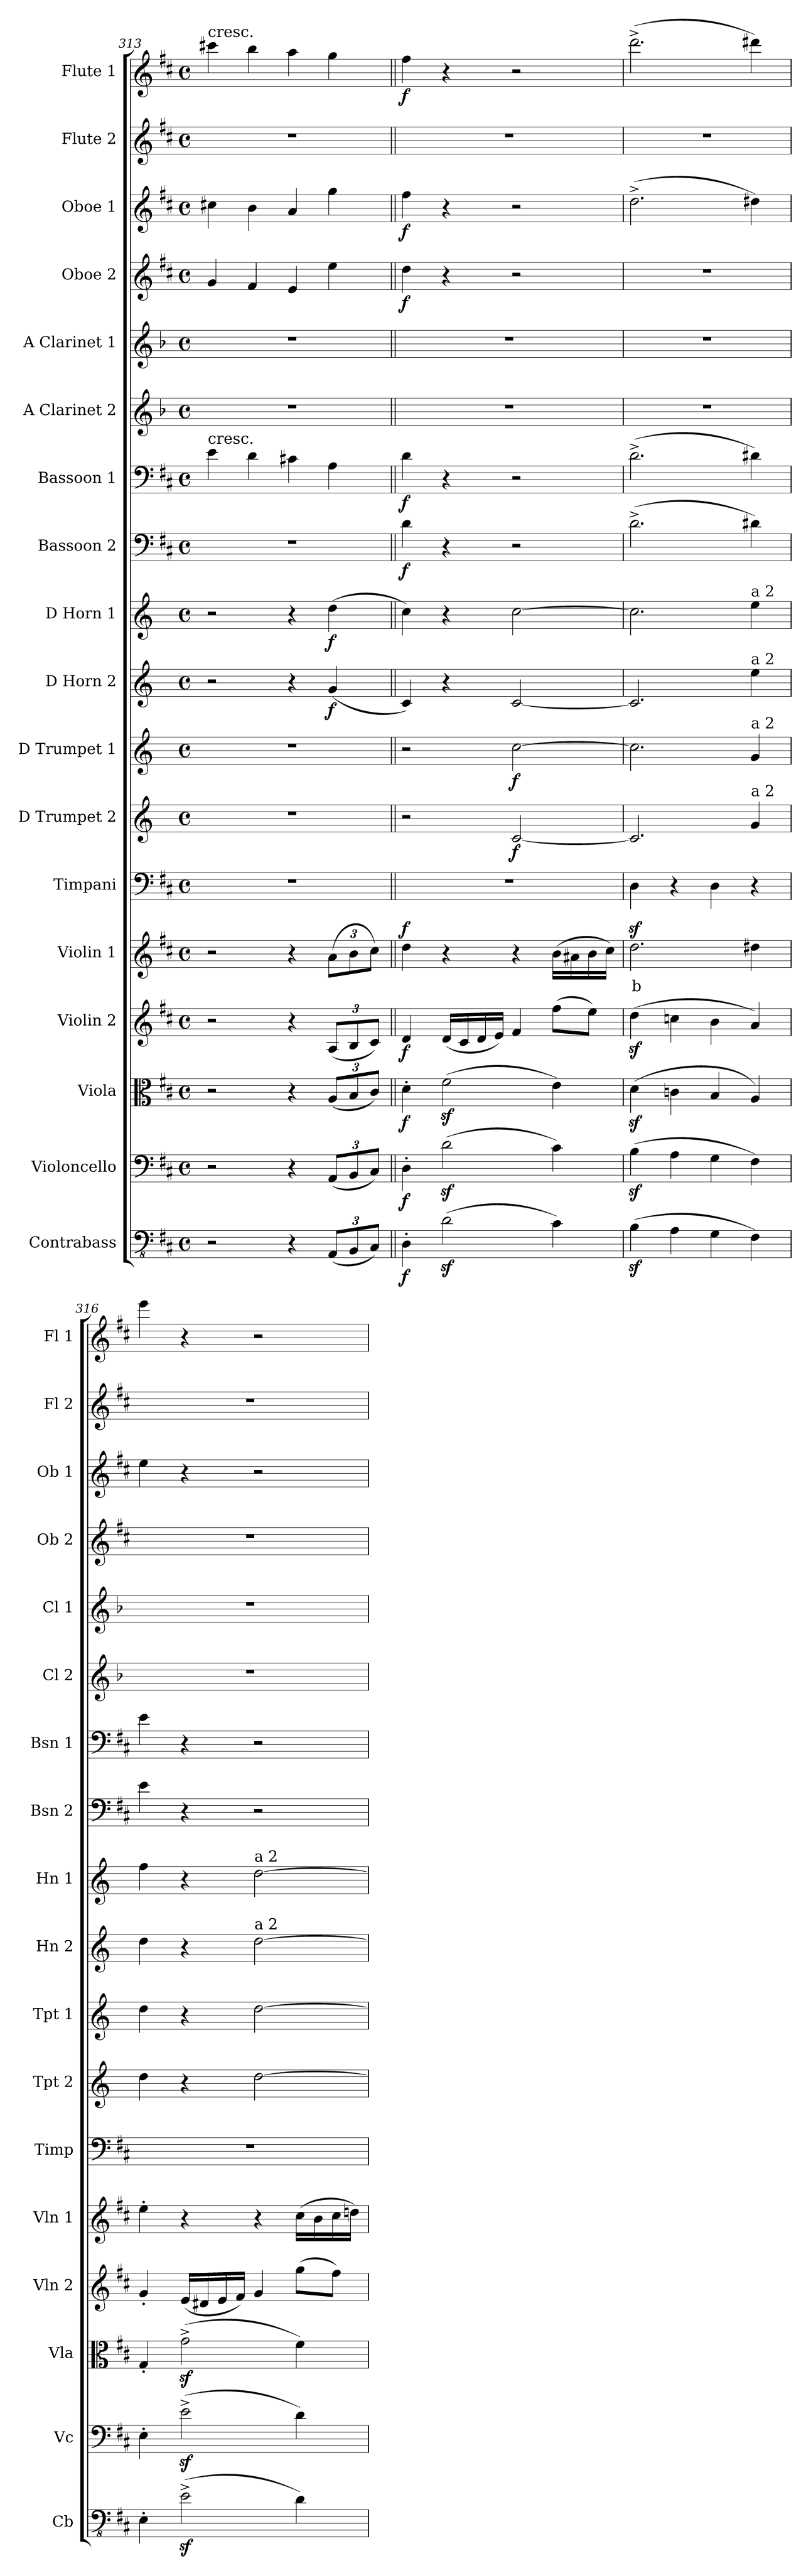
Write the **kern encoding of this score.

**kern	**dynam	**kern	**dynam	**kern	**dynam	**kern	**dynam	**kern	**text	**dynam	**kern	**kern	**dynam	**kern	**dynam	**kern	**dynam	**kern	**dynam	**kern	**dynam	**kern	**dynam	**kern	**kern	**kern	**dynam	**kern	**dynam	**kern	**kern	**dynam
*part18	*part18	*part17	*part17	*part16	*part16	*part15	*part15	*part14	*part14	*part14	*part13	*part12	*part12	*part11	*part11	*part10	*part10	*part9	*part9	*part8	*part8	*part7	*part7	*part6	*part5	*part4	*part4	*part3	*part3	*part2	*part1	*part1
*staff18	*staff18	*staff17	*staff17	*staff16	*staff16	*staff15	*staff15	*staff14	*staff14	*staff14	*staff13	*staff12	*staff12	*staff11	*staff11	*staff10	*staff10	*staff9	*staff9	*staff8	*staff8	*staff7	*staff7	*staff6	*staff5	*staff4	*staff4	*staff3	*staff3	*staff2	*staff1	*staff1
*I"Contrabass	*	*I"Violoncello	*	*I"Viola	*	*I"Violin 2	*	*I"Violin 1	*	*	*I"Timpani	*I"D Trumpet 2	*	*I"D Trumpet 1	*	*I"D Horn 2	*	*I"D Horn 1	*	*I"Bassoon 2	*	*I"Bassoon 1	*	*I"A Clarinet 2	*I"A Clarinet 1	*I"Oboe 2	*	*I"Oboe 1	*	*I"Flute 2	*I"Flute 1	*
*I'Cb	*	*I'Vc	*	*I'Vla	*	*I'Vln 2	*	*I'Vln 1	*	*	*I'Timp	*I'Tpt 2	*	*I'Tpt 1	*	*I'Hn 2	*	*I'Hn 1	*	*I'Bsn 2	*	*I'Bsn 1	*	*I'Cl 2	*I'Cl 1	*I'Ob 2	*	*I'Ob 1	*	*I'Fl 2	*I'Fl 1	*
*clefFv4	*	*clefF4	*	*clefC3	*	*clefG2	*	*clefG2	*	*	*clefF4	*clefG2	*	*clefG2	*	*clefG2	*	*clefG2	*	*clefF4	*	*clefF4	*	*clefG2	*clefG2	*clefG2	*	*clefG2	*	*clefG2	*clefG2	*
*	*	*	*	*	*	*	*	*	*	*	*	*ITrd-1c-2	*	*ITrd-1c-2	*	*ITrd6c10	*	*ITrd6c10	*	*	*	*	*	*ITrd2c3	*ITrd2c3	*	*	*	*	*	*	*
*k[f#c#]	*	*k[f#c#]	*	*k[f#c#]	*	*k[f#c#]	*	*k[f#c#]	*	*	*k[f#c#]	*k[f#c#]	*	*k[f#c#]	*	*k[f#c#]	*	*k[f#c#]	*	*k[f#c#]	*	*k[f#c#]	*	*k[f#c#]	*k[f#c#]	*k[f#c#]	*	*k[f#c#]	*	*k[f#c#]	*k[f#c#]	*
*M4/4	*	*M4/4	*	*M4/4	*	*M4/4	*	*M4/4	*	*	*M4/4	*M4/4	*	*M4/4	*	*M4/4	*	*M4/4	*	*M4/4	*	*M4/4	*	*M4/4	*M4/4	*M4/4	*	*M4/4	*	*M4/4	*M4/4	*
*met(c)	*	*met(c)	*	*met(c)	*	*met(c)	*	*met(c)	*	*	*met(c)	*met(c)	*	*met(c)	*	*met(c)	*	*met(c)	*	*met(c)	*	*met(c)	*	*met(c)	*met(c)	*met(c)	*	*met(c)	*	*met(c)	*met(c)	*
=313	=313	=313	=313	=313	=313	=313	=313	=313	=313	=313	=313	=313	=313	=313	=313	=313	=313	=313	=313	=313	=313	=313	=313	=313	=313	=313	=313	=313	=313	=313	=313	=313
!	!	!	!	!	!	!	!	!	!	!	!	!	!	!	!	!	!	!	!	!	!	!	!	!	!	!	!	!	!	!	!LO:TX:a:t=cresc.	!
!	!	!	!	!	!	!	!	!	!	!	!	!	!	!	!	!	!	!	!	!	!	!LO:TX:a:t=cresc.	!	!	!	!	!	!	!	!	!	!
2r	.	2r	.	2r	.	2r	.	2r	.	.	1r	1r	.	1r	.	2r	.	2r	.	1r	.	4e\	.	1r	1r	4g/	.	4cc#X\	.	1r	4ccc#X\	.
.	.	.	.	.	.	.	.	.	.	.	.	.	.	.	.	.	.	.	.	.	.	4d\	.	.	.	4f#/	.	4b\	.	.	4bb\	.
4r	.	4r	.	4r	.	4r	.	4r	.	.	.	.	.	.	.	4r	.	4r	.	.	.	4c#X\	.	.	.	4e/	.	4a/	.	.	4aa\	.
*Xbrackettup	*	*Xbrackettup	*	*Xbrackettup	*	*Xbrackettup	*	*Xbrackettup	*	*	*	*	*	*	*	*	*	*	*	*	*	*	*	*	*	*	*	*	*	*	*	*
!	!	!	!	!	!	!	!	!	!	!	!	!	!	!	!	!	!LO:DY:b	!	!LO:DY:b	!	!	!	!	!	!	!	!	!	!	!	!	!
(12AAA/L	.	(12AA/L	.	(12A/L	.	(12A/L	.	(12a\L	.	.	.	.	.	.	.	(4A/	f	(4e\	f	.	.	4A\	.	.	.	4ee\	.	4gg\	.	.	4gg\	.
12BBB/	.	12BB/	.	12B/	.	12B/	.	12b\	.	.	.	.	.	.	.	.	.	.	.	.	.	.	.	.	.	.	.	.	.	.	.	.
12CC#/J)	.	12C#/J)	.	12c#/J)	.	12c#/J)	.	12cc#\J)	.	.	.	.	.	.	.	.	.	.	.	.	.	.	.	.	.	.	.	.	.	.	.	.
=314||	=314||	=314||	=314||	=314||	=314||	=314||	=314||	=314||	=314||	=314||	=314||	=314||	=314||	=314||	=314||	=314||	=314||	=314||	=314||	=314||	=314||	=314||	=314||	=314||	=314||	=314||	=314||	=314||	=314||	=314||	=314||	=314||
!	!LO:DY:b	!	!LO:DY:b	!	!LO:DY:b	!	!LO:DY:b	!	!	!LO:DY:b	!	!	!	!	!	!	!	!	!	!	!LO:DY:b	!	!LO:DY:b	!	!	!	!LO:DY:b	!	!LO:DY:b	!	!	!LO:DY:b
4DD'\	f	4D'\	f	4d'\	f	4d/	f	4dd\	.	f	1r	2r	.	2r	.	4D/)	.	4d\)	.	4d\	f	4d\	f	1r	1r	4dd\	f	4ff#\	f	1r	4ff#\	f
(2Dz<\	.	(2dz<\	.	(2f#z<\	.	(16d/LL	.	4r	.	.	.	.	.	.	.	4r	.	4r	.	4r	.	4r	.	.	.	4r	.	4r	.	.	4r	.
.	.	.	.	.	.	16c#/	.	.	.	.	.	.	.	.	.	.	.	.	.	.	.	.	.	.	.	.	.	.	.	.	.	.
.	.	.	.	.	.	16d/	.	.	.	.	.	.	.	.	.	.	.	.	.	.	.	.	.	.	.	.	.	.	.	.	.	.
.	.	.	.	.	.	16e/JJ)	.	.	.	.	.	.	.	.	.	.	.	.	.	.	.	.	.	.	.	.	.	.	.	.	.	.
!	!	!	!	!	!	!	!	!	!	!	!	!	!LO:DY:b	!	!LO:DY:b	!	!	!	!	!	!	!	!	!	!	!	!	!	!	!	!	!
.	.	.	.	.	.	4f#/	.	4r	.	.	.	[2d/	f	[2dd\	f	[2D/	.	[2d\	.	2r	.	2r	.	.	.	2r	.	2r	.	.	2r	.
4C#\)	.	4c#\)	.	4e\)	.	(8ff#\L	.	(16b\LL	.	.	.	.	.	.	.	.	.	.	.	.	.	.	.	.	.	.	.	.	.	.	.	.
.	.	.	.	.	.	.	.	16a#X\	.	.	.	.	.	.	.	.	.	.	.	.	.	.	.	.	.	.	.	.	.	.	.	.
.	.	.	.	.	.	8ee\J)	.	16b\	.	.	.	.	.	.	.	.	.	.	.	.	.	.	.	.	.	.	.	.	.	.	.	.
.	.	.	.	.	.	.	.	16cc#\JJ)	.	.	.	.	.	.	.	.	.	.	.	.	.	.	.	.	.	.	.	.	.	.	.	.
=315	=315	=315	=315	=315	=315	=315	=315	=315	=315	=315	=315	=315	=315	=315	=315	=315	=315	=315	=315	=315	=315	=315	=315	=315	=315	=315	=315	=315	=315	=315	=315	=315
!	!	!	!	!	!	!	!	!	!LO:LY:b:color=#FF0000	!	!	!	!	!	!	!	!	!	!	!	!	!	!	!	!	!	!	!	!	!	!	!
(4BBz<\	.	(4Bz<\	.	(4dz<\	.	(4ddz<\	.	2.ddz<\	b	.	4D\	2.d/]	.	2.dd\]	.	2.D/]	.	2.d\]	.	(2.d^\	.	(2.d^\	.	1r	1r	1r	.	(2.dd^\	.	1r	(2.ddd^\	.
4AA\	.	4A\	.	4cn\	.	4ccn\	.	.	.	.	4r	.	.	.	.	.	.	.	.	.	.	.	.	.	.	.	.	.	.	.	.	.
4GG\	.	4G\	.	4B/	.	4b\	.	.	.	.	4D\	.	.	.	.	.	.	.	.	.	.	.	.	.	.	.	.	.	.	.	.	.
!	!	!	!	!	!	!	!	!	!	!	!	!	!	!	!	!	!	!LO:TX:a:t=a 2	!	!	!	!	!	!	!	!	!	!	!	!	!	!
!	!	!	!	!	!	!	!	!	!	!	!	!	!	!	!	!LO:TX:a:t=a 2	!	!	!	!	!	!	!	!	!	!	!	!	!	!	!	!
!	!	!	!	!	!	!	!	!	!	!	!	!	!	!LO:TX:a:t=a 2	!	!	!	!	!	!	!	!	!	!	!	!	!	!	!	!	!	!
!	!	!	!	!	!	!	!	!	!	!	!	!LO:TX:a:t=a 2	!	!	!	!	!	!	!	!	!	!	!	!	!	!	!	!	!	!	!	!
4FF#\)	.	4F#\)	.	4A/)	.	4a/)	.	4dd#X\	.	.	4r	4a/	.	4a/	.	4f#\	.	4f#\	.	4d#X\)	.	4d#X\)	.	.	.	.	.	4dd#X\)	.	.	4ddd#X\)	.
!!LO:PB:g=z
=316	=316	=316	=316	=316	=316	=316	=316	=316	=316	=316	=316	=316	=316	=316	=316	=316	=316	=316	=316	=316	=316	=316	=316	=316	=316	=316	=316	=316	=316	=316	=316	=316
4EE'\	.	4E'\	.	4G'/	.	4g'/	.	4ee'\	.	.	1r	4ee\	.	4ee\	.	4e\	.	4g\	.	4e\	.	4e\	.	1r	1r	1r	.	4ee\	.	1r	4eee\	.
(2Ez<^\	.	(2ez<^\	.	(2gz<^\	.	(16e/LL	.	4r	.	.	.	4r	.	4r	.	4r	.	4r	.	4r	.	4r	.	.	.	.	.	4r	.	.	4r	.
.	.	.	.	.	.	16d#X/	.	.	.	.	.	.	.	.	.	.	.	.	.	.	.	.	.	.	.	.	.	.	.	.	.	.
.	.	.	.	.	.	16e/	.	.	.	.	.	.	.	.	.	.	.	.	.	.	.	.	.	.	.	.	.	.	.	.	.	.
.	.	.	.	.	.	16f#/JJ)	.	.	.	.	.	.	.	.	.	.	.	.	.	.	.	.	.	.	.	.	.	.	.	.	.	.
!	!	!	!	!	!	!	!	!	!	!	!	!	!	!	!	!	!	!LO:TX:a:t=a 2	!	!	!	!	!	!	!	!	!	!	!	!	!	!
!	!	!	!	!	!	!	!	!	!	!	!	!	!	!	!	!LO:TX:a:t=a 2	!	!	!	!	!	!	!	!	!	!	!	!	!	!	!	!
.	.	.	.	.	.	4g/	.	4r	.	.	.	[2ee\	.	[2ee\	.	[2e\	.	[2e\	.	2r	.	2r	.	.	.	.	.	2r	.	.	2r	.
4D\)	.	4d\)	.	4f#\)	.	(8gg\L	.	(16cc#\LL	.	.	.	.	.	.	.	.	.	.	.	.	.	.	.	.	.	.	.	.	.	.	.	.
.	.	.	.	.	.	.	.	16b\	.	.	.	.	.	.	.	.	.	.	.	.	.	.	.	.	.	.	.	.	.	.	.	.
.	.	.	.	.	.	8ff#\J)	.	16cc#\	.	.	.	.	.	.	.	.	.	.	.	.	.	.	.	.	.	.	.	.	.	.	.	.
.	.	.	.	.	.	.	.	16ddn\JJ)	.	.	.	.	.	.	.	.	.	.	.	.	.	.	.	.	.	.	.	.	.	.	.	.
=	=	=	=	=	=	=	=	=	=	=	=	=	=	=	=	=	=	=	=	=	=	=	=	=	=	=	=	=	=	=	=	=
*-	*-	*-	*-	*-	*-	*-	*-	*-	*-	*-	*-	*-	*-	*-	*-	*-	*-	*-	*-	*-	*-	*-	*-	*-	*-	*-	*-	*-	*-	*-	*-	*-
